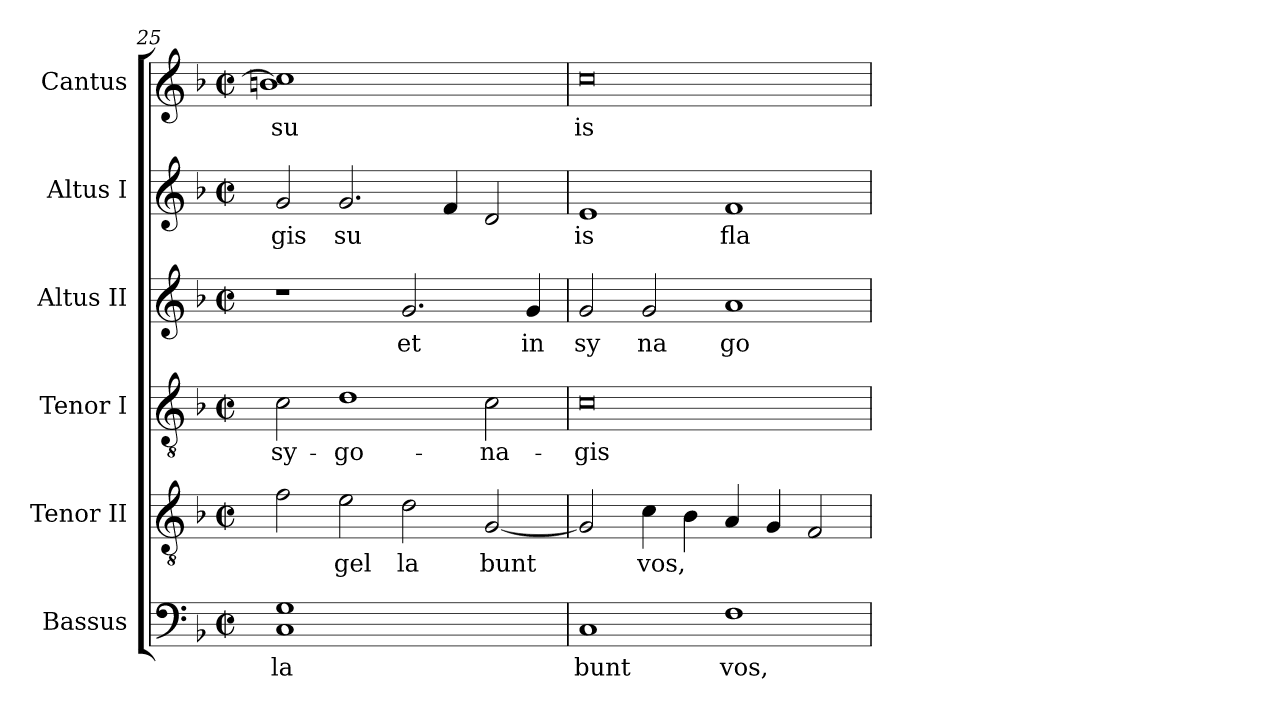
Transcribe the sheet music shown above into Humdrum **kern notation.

**kern	**text	**kern	**text	**kern	**text	**kern	**text	**kern	**text	**kern	**text
*part6	*part6	*part5	*part5	*part4	*part4	*part3	*part3	*part2	*part2	*part1	*part1
*staff6	*staff6	*staff5	*staff5	*staff4	*staff4	*staff3	*staff3	*staff2	*staff2	*staff1	*staff1
*I"Bassus	*	*I"Tenor II	*	*I"Tenor I	*	*I"Altus II	*	*I"Altus I	*	*I"Cantus	*
*clefF4	*	*clefGv2	*	*clefGv2	*	*clefG2	*	*clefG2	*	*clefG2	*
*k[b-]	*	*k[b-]	*	*k[b-]	*	*k[b-]	*	*k[b-]	*	*k[b-]	*
*F:	*	*F:	*	*F:	*	*F:	*	*F:	*	*F:	*
*M2/2	*	*M2/2	*	*M2/2	*	*M2/2	*	*M2/2	*	*M2/2	*
*met(c|)	*	*met(c|)	*	*met(c|)	*	*met(c|)	*	*met(c|)	*	*met(c|)	*
=25	=25	=25	=25	=25	=25	=25	=25	=25	=25	=25	=25
!	!LO:LY:b:cj	!	!	!	!LO:LY:b:cj	!	!	!	!LO:LY:b:cj	!	!LO:LY:b:cj
1C 1G	la	2f\	.	2c\	sy-	1r	.	2g/	gis	1cc] 1bn	su
!	!	!	!LO:LY:b:cj	!	!LO:LY:b:cj	!	!	!	!LO:LY:b:cj	!	!
.	.	2e\	gel	1d	-go-	.	.	2.g/	su	.	.
!	!	!	!LO:LY:b:cj	!	!	!	!LO:LY:b:cj	!	!	!	!
1ryy	.	2d\	la	.	.	2.g/	et	.	.	1ryy	.
.	.	.	.	.	.	.	.	4f/	.	.	.
!	!	!	!LO:LY:b	!	!LO:LY:b:cj	!	!	!	!	!	!
.	.	[>2G/	bunt	2c\	-na-	.	.	2d/	.	.	.
!	!	!	!	!	!	!	!LO:LY:b:cj	!	!	!	!
.	.	.	.	.	.	4g/	in	.	.	.	.
!!LO:LB:g=z
=26	=26	=26	=26	=26	=26	=26	=26	=26	=26	=26	=26
!	!LO:LY:b:cj	!	!	!	!LO:LY:b:cj	!	!LO:LY:b:cj	!	!LO:LY:b:cj	!	!LO:LY:b:cj
1C	bunt	2G/]	.	0c	-gis	2g/	sy	1e	is	0cc	is
!	!	!	!LO:LY:b	!	!	!	!LO:LY:b:cj	!	!	!	!
.	.	4c\	vos,	.	.	2g/	na	.	.	.	.
.	.	4B-\	.	.	.	.	.	.	.	.	.
!	!LO:LY:b:cj	!	!	!	!	!	!LO:LY:b:cj	!	!LO:LY:b:cj	!	!
1F	vos,	4A/	.	.	.	1a	go	1f	fla	.	.
.	.	4G/	.	.	.	.	.	.	.	.	.
.	.	2F/	.	.	.	.	.	.	.	.	.
=	=	=	=	=	=	=	=	=	=	=	=
*-	*-	*-	*-	*-	*-	*-	*-	*-	*-	*-	*-
